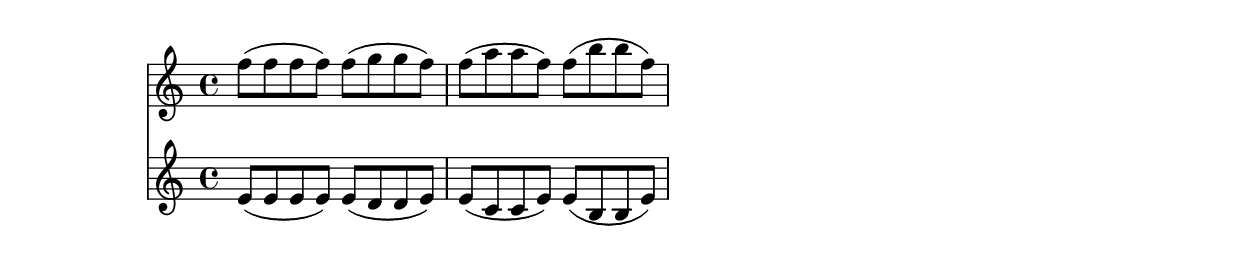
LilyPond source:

\version "1.3.146"

\score{
	\notes\relative c''<
		\time 4/4
		\context Staff{
			f8(f f)f f(g g)f f(a a)f f(b b)f
		}
		\context Staff=x{
			e,(e e)e e(d d)e e(c c)e e(b b)e
		}
	>
	\paper{
		linewidth=-1.
	}
}
